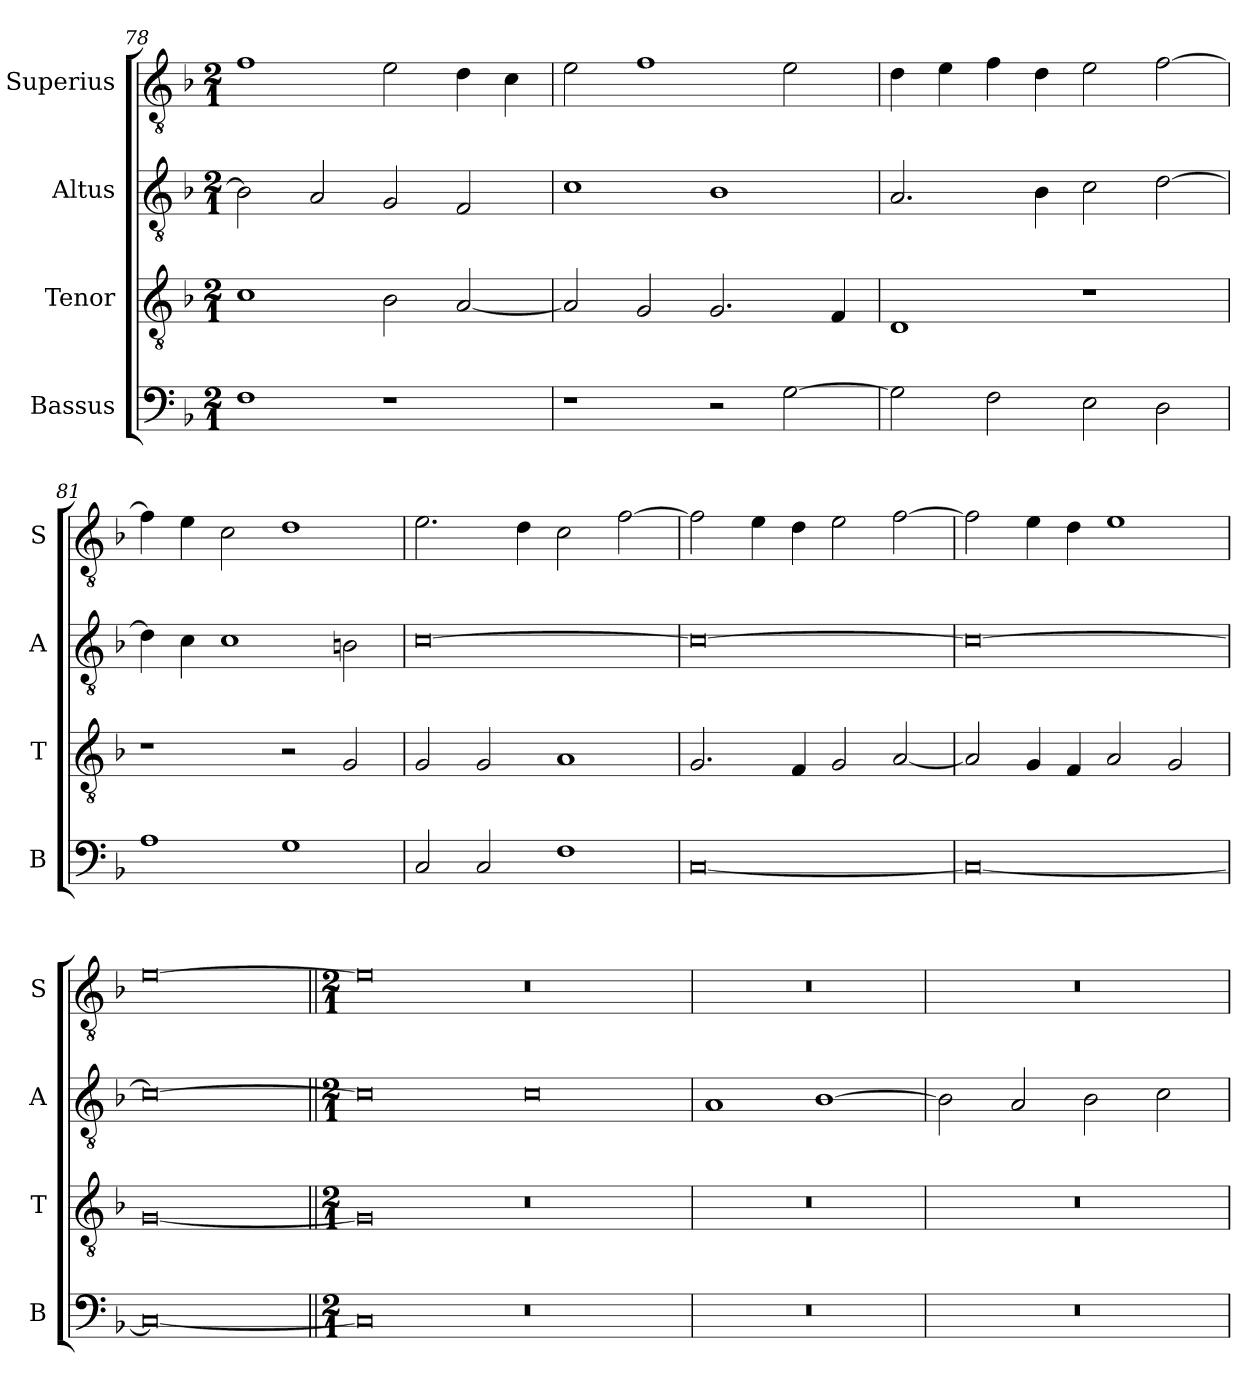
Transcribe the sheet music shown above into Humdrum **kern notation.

**kern	**kern	**kern	**kern
*part4	*part3	*part2	*part1
*staff4	*staff3	*staff2	*staff1
*I"Bassus	*I"Tenor	*I"Altus	*I"Superius
*I'B	*I'T	*I'A	*I'S
*clefF4	*clefGv2	*clefGv2	*clefGv2
*k[b-]	*k[b-]	*k[b-]	*k[b-]
*F:	*F:	*F:	*F:
*M2/1	*M2/1	*M2/1	*M2/1
=78	=78	=78	=78
1F	1c	2B-]	1f
.	.	2A	.
1r	2B-	2G	2e
.	[2A	2F	4d
.	.	.	4c
=79	=79	=79	=79
1r	2A]	1c	2e
.	2G	.	1f
2r	2.G	1B-	.
[2G	.	.	2e
.	4F	.	.
=80	=80	=80	=80
2G]	1D	2.A	4d
.	.	.	4e
2F	.	.	4f
.	.	4B-	4d
2E	1r	2c	2e
2D	.	[2d	[2f
=81	=81	=81	=81
1A	1r	4d]	4f]
.	.	4c	4e
.	.	1c	2c
1G	2r	.	1d
.	2G	2Bn	.
=82	=82	=82	=82
2C	2G	[0c	2.e
2C	2G	.	.
.	.	.	4d
1F	1A	.	2c
.	.	.	[2f
=83	=83	=83	=83
[0C	2.G	0c_	2f]
.	.	.	4e
.	4F	.	4d
.	2G	.	2e
.	[2A	.	[2f
=84	=84	=84	=84
0C_	2A]	0c_	2f]
.	4G	.	4e
.	4F	.	4d
.	2A	.	1e
.	2G	.	.
=	=	=	=
0C_	[0G	0c_	[0e
=||	=||	=||	=||
*M2/1	*M2/1	*M2/1	*M2/1
0C]	0G]	0c]	0e]
0r	0r	0c	0r
=85	=85	=85	=85
0r	0r	1A	0r
.	.	[1B-	.
=86	=86	=86	=86
0r	0r	2B-]	0r
.	.	2A	.
.	.	2B-	.
.	.	2c	.
=	=	=	=
*-	*-	*-	*-
